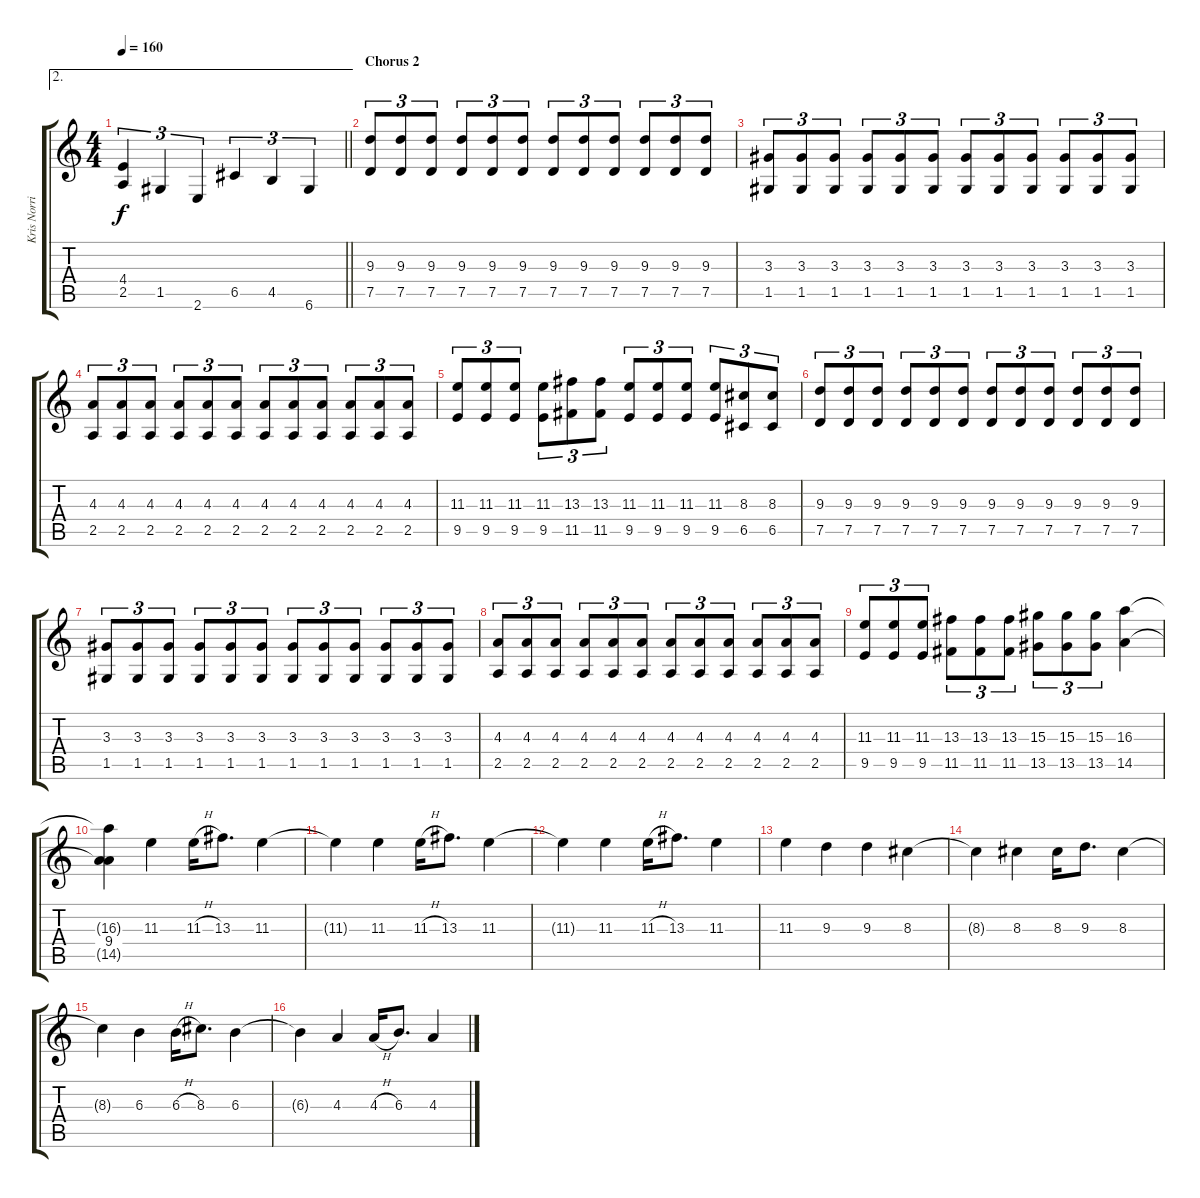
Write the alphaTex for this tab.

\track ("Kris Norris" "Kris Norri") {instrument distortionguitar}
\staff {score tabs}
\tuning (D4 A3 F3 C3 G2 D2) {hide}
\ae 2
\ts (4 4)
\tempo 160
\clef g2
\barLineRight lightlight
\ks c
(4.4 2.5).4{tu (3 2) dy f} 1.5.4{tu (3 2)} 2.6.4{tu (3 2)} 6.5.4{tu (3 2)} 4.5.4{tu (3 2)} 6.6.4{tu (3 2)} |
\section ("" "Chorus 2")
(9.3 7.5).8{tu (3 2)} (9.3 7.5).8{tu (3 2)} (9.3 7.5).8{tu (3 2)} (9.3 7.5).8{tu (3 2)} (9.3 7.5).8{tu (3 2)} (9.3 7.5).8{tu (3 2)} (9.3 7.5).8{tu (3 2)} (9.3 7.5).8{tu (3 2)} (9.3 7.5).8{tu (3 2)} (9.3 7.5).8{tu (3 2)} (9.3 7.5).8{tu (3 2)} (9.3 7.5).8{tu (3 2)} |
(3.3 1.5).8{tu (3 2)} (3.3 1.5).8{tu (3 2)} (3.3 1.5).8{tu (3 2)} (3.3 1.5).8{tu (3 2)} (3.3 1.5).8{tu (3 2)} (3.3 1.5).8{tu (3 2)} (3.3 1.5).8{tu (3 2)} (3.3 1.5).8{tu (3 2)} (3.3 1.5).8{tu (3 2)} (3.3 1.5).8{tu (3 2)} (3.3 1.5).8{tu (3 2)} (3.3 1.5).8{tu (3 2)} |
(4.3 2.5).8{tu (3 2)} (4.3 2.5).8{tu (3 2)} (4.3 2.5).8{tu (3 2)} (4.3 2.5).8{tu (3 2)} (4.3 2.5).8{tu (3 2)} (4.3 2.5).8{tu (3 2)} (4.3 2.5).8{tu (3 2)} (4.3 2.5).8{tu (3 2)} (4.3 2.5).8{tu (3 2)} (4.3 2.5).8{tu (3 2)} (4.3 2.5).8{tu (3 2)} (4.3 2.5).8{tu (3 2)} |
(11.3 9.5).8{tu (3 2)} (11.3 9.5).8{tu (3 2)} (11.3 9.5).8{tu (3 2)} (11.3 9.5).8{tu (3 2)} (13.3 11.5).8{tu (3 2)} (13.3 11.5).8{tu (3 2)} (11.3 9.5).8{tu (3 2)} (11.3 9.5).8{tu (3 2)} (11.3 9.5).8{tu (3 2)} (11.3 9.5).8{tu (3 2)} (8.3 6.5).8{tu (3 2)} (8.3 6.5).8{tu (3 2)} |
(9.3 7.5).8{tu (3 2)} (9.3 7.5).8{tu (3 2)} (9.3 7.5).8{tu (3 2)} (9.3 7.5).8{tu (3 2)} (9.3 7.5).8{tu (3 2)} (9.3 7.5).8{tu (3 2)} (9.3 7.5).8{tu (3 2)} (9.3 7.5).8{tu (3 2)} (9.3 7.5).8{tu (3 2)} (9.3 7.5).8{tu (3 2)} (9.3 7.5).8{tu (3 2)} (9.3 7.5).8{tu (3 2)} |
(3.3 1.5).8{tu (3 2)} (3.3 1.5).8{tu (3 2)} (3.3 1.5).8{tu (3 2)} (3.3 1.5).8{tu (3 2)} (3.3 1.5).8{tu (3 2)} (3.3 1.5).8{tu (3 2)} (3.3 1.5).8{tu (3 2)} (3.3 1.5).8{tu (3 2)} (3.3 1.5).8{tu (3 2)} (3.3 1.5).8{tu (3 2)} (3.3 1.5).8{tu (3 2)} (3.3 1.5).8{tu (3 2)} |
(4.3 2.5).8{tu (3 2)} (4.3 2.5).8{tu (3 2)} (4.3 2.5).8{tu (3 2)} (4.3 2.5).8{tu (3 2)} (4.3 2.5).8{tu (3 2)} (4.3 2.5).8{tu (3 2)} (4.3 2.5).8{tu (3 2)} (4.3 2.5).8{tu (3 2)} (4.3 2.5).8{tu (3 2)} (4.3 2.5).8{tu (3 2)} (4.3 2.5).8{tu (3 2)} (4.3 2.5).8{tu (3 2)} |
(11.3 9.5).8{tu (3 2)} (11.3 9.5).8{tu (3 2)} (11.3 9.5).8{tu (3 2)} (13.3 11.5).8{tu (3 2)} (13.3 11.5).8{tu (3 2)} (13.3 11.5).8{tu (3 2)} (15.3 13.5).8{tu (3 2)} (15.3 13.5).8{tu (3 2)} (15.3 13.5).8{tu (3 2)} (16.3 14.5).4 |
(16.3{t} 9.4 14.5{t}).4 11.3.4 11.3{h}.16 13.3.8{d} 11.3.4 |
11.3{t}.4 11.3.4 11.3{h}.16 13.3.8{d} 11.3.4 |
11.3{t}.4 11.3.4 11.3{h}.16 13.3.8{d} 11.3.4 |
11.3.4 9.3.4 9.3.4 8.3.4 |
8.3{t}.4 8.3.4 8.3.16 9.3.8{d} 8.3.4 |
8.3{t}.4 6.3.4 6.3{h}.16 8.3.8{d} 6.3.4 |
6.3{t}.4 4.3.4 4.3{h}.16 6.3.8{d} 4.3.4
